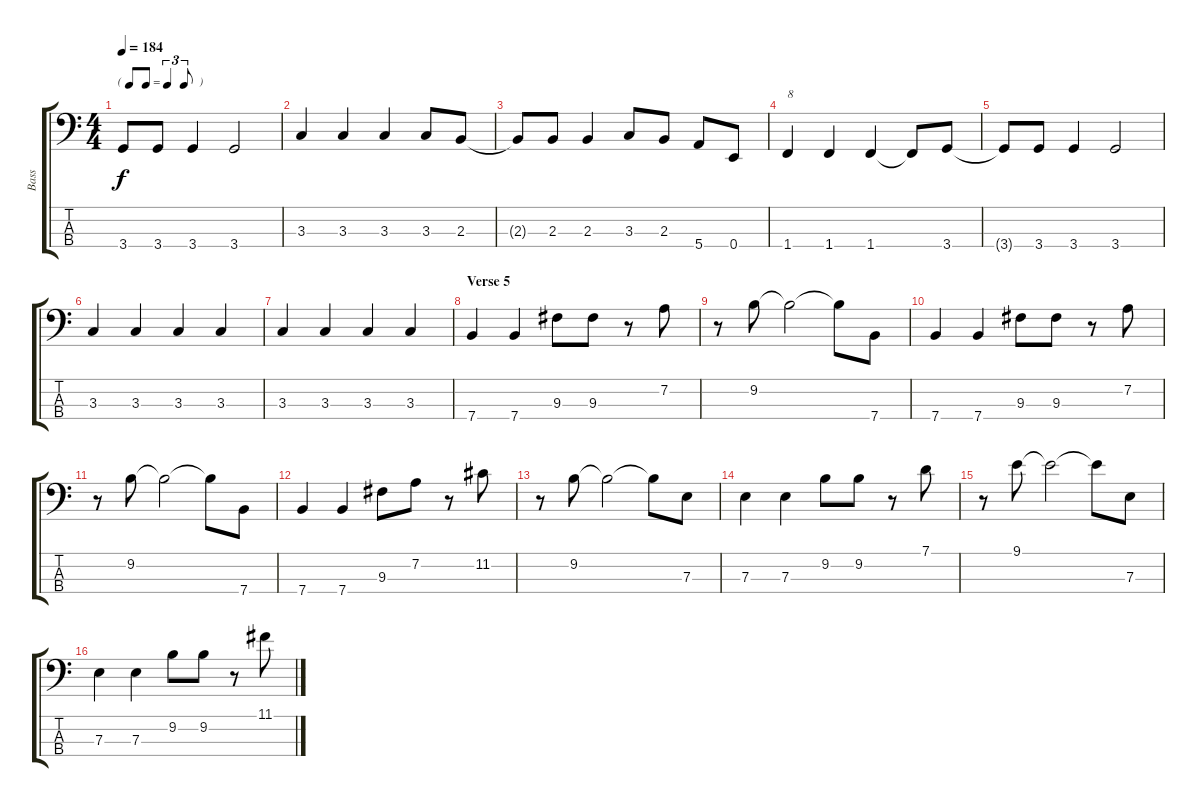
\track ("Bass" "Bass") {instrument electricbassfinger}
\staff {score tabs}
\tuning (G2 D2 A1 E1) {hide}
\ts (4 4)
\tf triplet8th
\tempo 184
\clef f4
\ks c
3.4{t}.8{dy f} 3.4.8 3.4.4 3.4.2 |
3.3.4 3.3.4 3.3.4 3.3.8 2.3.8 |
2.3{t}.8 2.3.8 2.3.4 3.3.8 2.3.8 5.4.8 0.4.8 |
1.4.4{txt "8"} 1.4.4 1.4.4 1.4{t}.8 3.4.8 |
3.4{t}.8 3.4.8 3.4.4 3.4.2 |
3.3.4 3.3.4 3.3.4 3.3.4 |
3.3.4 3.3.4 3.3.4 3.3.4 |
\section ("" "Verse 5")
7.4.4 7.4.4 9.3.8 9.3.8 r.8 7.2.8 |
r.8 9.2.8 9.2{t}.2 9.2{t}.8 7.4.8 |
7.4.4 7.4.4 9.3.8 9.3.8 r.8 7.2.8 |
r.8 9.2.8 9.2{t}.2 9.2{t}.8 7.4.8 |
7.4.4 7.4.4 9.3.8 7.2.8 r.8 11.2.8 |
r.8 9.2.8 9.2{t}.2 9.2{t}.8 7.3.8 |
7.3.4 7.3.4 9.2.8 9.2.8 r.8 7.1.8 |
r.8 9.1.8 9.1{t}.2 9.1{t}.8 7.3.8 |
7.3.4 7.3.4 9.2.8 9.2.8 r.8 11.1.8
